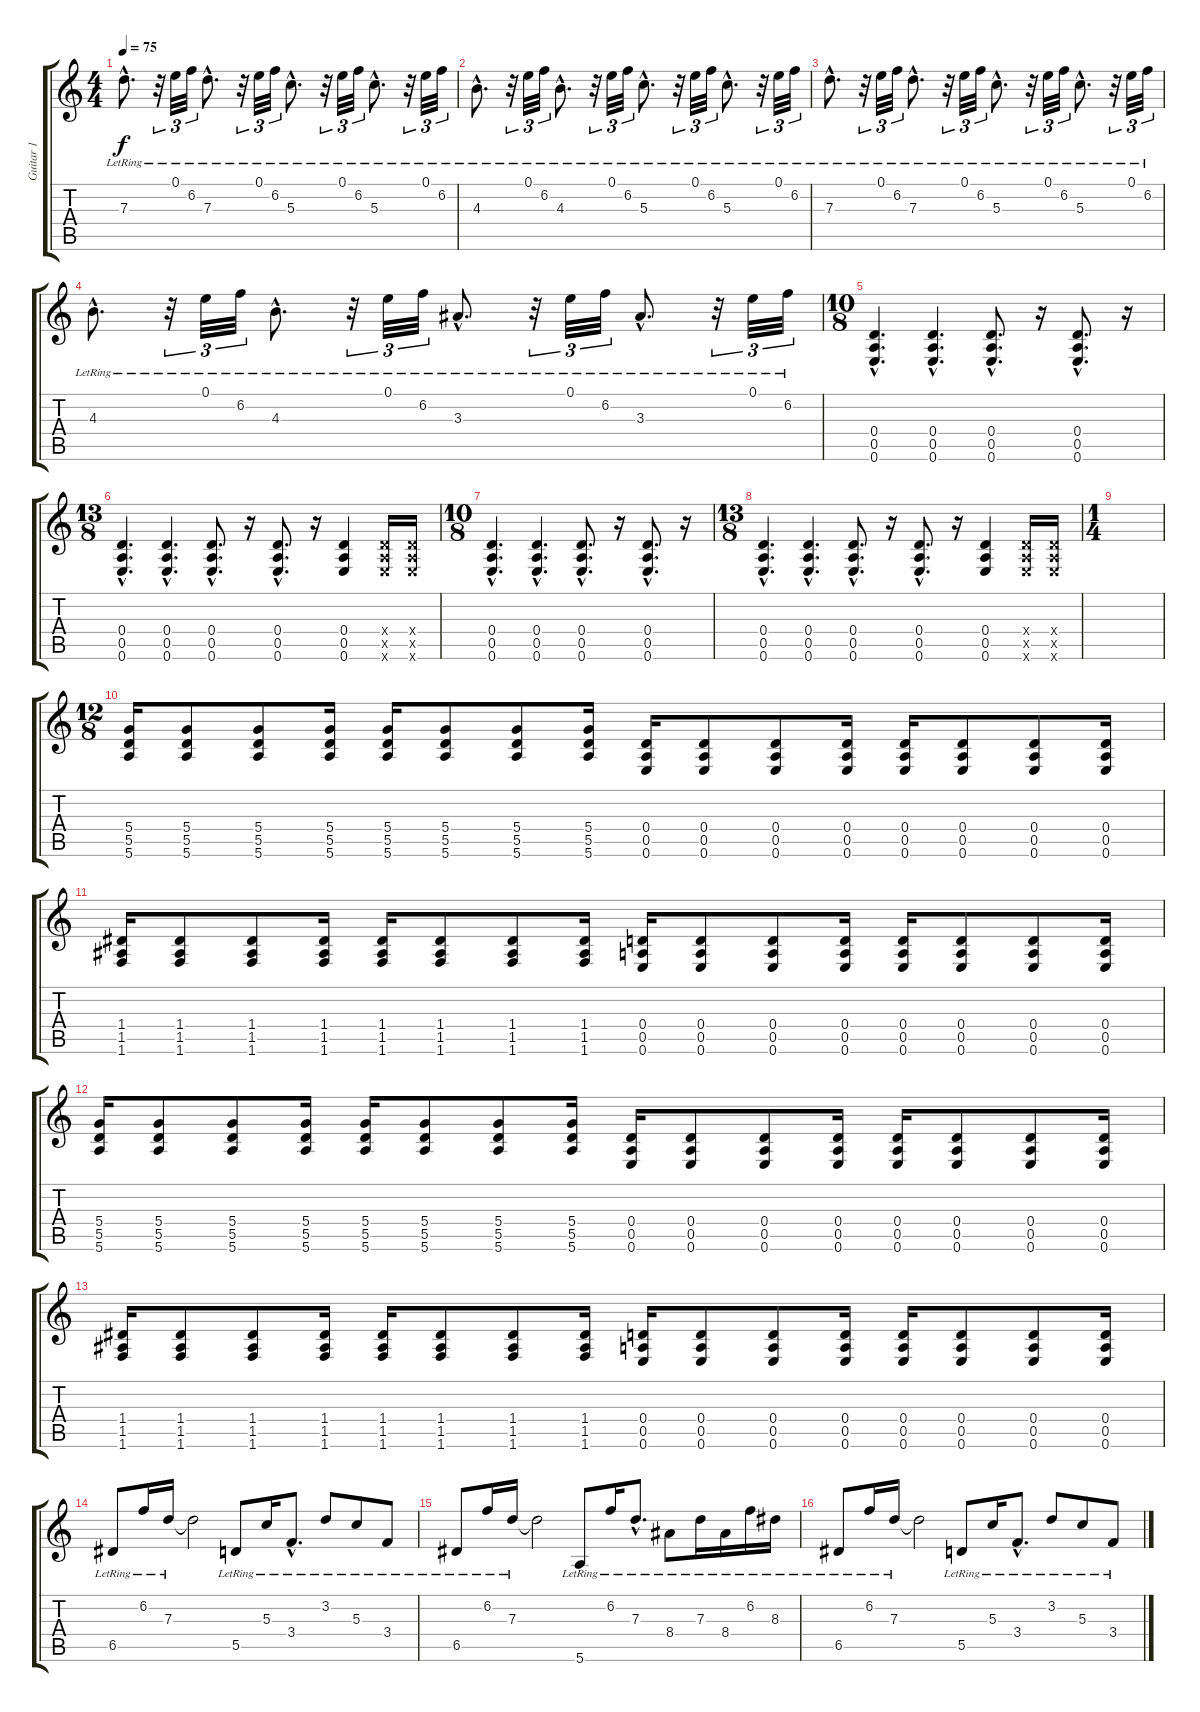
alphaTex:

\track ("Guitar 1" "Guitar 1") {instrument acousticguitarsteel}
\staff {score tabs}
\tuning (E4 B3 G3 D3 A2 E2) {hide}
\ts (4 4)
\tempo 75
\clef g2
\ks c
7.3{hac lr}.8{d dy f} r.32{tu (3 2)} 0.1{lr}.32{tu (3 2)} 6.2{lr}.32{tu (3 2)} 7.3{hac lr}.8{d} r.32{tu (3 2)} 0.1{lr}.32{tu (3 2)} 6.2{lr}.32{tu (3 2)} 5.3{hac lr}.8{d} r.32{tu (3 2)} 0.1{lr}.32{tu (3 2)} 6.2{lr}.32{tu (3 2)} 5.3{hac lr}.8{d} r.32{tu (3 2)} 0.1{lr}.32{tu (3 2)} 6.2{lr}.32{tu (3 2)} |
4.3{hac lr}.8{d} r.32{tu (3 2)} 0.1{lr}.32{tu (3 2)} 6.2{lr}.32{tu (3 2)} 4.3{hac lr}.8{d} r.32{tu (3 2)} 0.1{lr}.32{tu (3 2)} 6.2{lr}.32{tu (3 2)} 5.3{hac lr}.8{d} r.32{tu (3 2)} 0.1{lr}.32{tu (3 2)} 6.2{lr}.32{tu (3 2)} 5.3{hac lr}.8{d} r.32{tu (3 2)} 0.1{lr}.32{tu (3 2)} 6.2{lr}.32{tu (3 2)} |
7.3{hac lr}.8{d} r.32{tu (3 2)} 0.1{lr}.32{tu (3 2)} 6.2{lr}.32{tu (3 2)} 7.3{hac lr}.8{d} r.32{tu (3 2)} 0.1{lr}.32{tu (3 2)} 6.2{lr}.32{tu (3 2)} 5.3{hac lr}.8{d} r.32{tu (3 2)} 0.1{lr}.32{tu (3 2)} 6.2{lr}.32{tu (3 2)} 5.3{hac lr}.8{d} r.32{tu (3 2)} 0.1{lr}.32{tu (3 2)} 6.2{lr}.32{tu (3 2)} |
4.3{hac lr}.8{d} r.32{tu (3 2)} 0.1{lr}.32{tu (3 2)} 6.2{lr}.32{tu (3 2)} 4.3{hac lr}.8{d} r.32{tu (3 2)} 0.1{lr}.32{tu (3 2)} 6.2{lr}.32{tu (3 2)} 3.3{hac lr}.8{d} r.32{tu (3 2)} 0.1{lr}.32{tu (3 2)} 6.2{lr}.32{tu (3 2)} 3.3{hac lr}.8{d} r.32{tu (3 2)} 0.1{lr}.32{tu (3 2)} 6.2{lr}.32{tu (3 2)} |
\ts (10 8)
(0.4{hac} 0.5{hac} 0.6{hac}).4{d instrument distortionguitar} (0.4{hac} 0.5{hac} 0.6{hac}).4{d} (0.4{hac} 0.5{hac} 0.6{hac}).8{d} r.16 (0.4{hac} 0.5{hac} 0.6{hac}).8{d} r.16 |
\ts (13 8)
(0.4{hac} 0.5{hac} 0.6{hac}).4{d} (0.4{hac} 0.5{hac} 0.6{hac}).4{d} (0.4{hac} 0.5{hac} 0.6{hac}).8{d} r.16 (0.4{hac} 0.5{hac} 0.6{hac}).8{d} r.16 (0.4 0.5 0.6).4 (0.4{x} 0.5{x} 0.6{x}).16 (0.4{x} 0.5{x} 0.6{x}).16 |
\ts (10 8)
(0.4{hac} 0.5{hac} 0.6{hac}).4{d instrument distortionguitar} (0.4{hac} 0.5{hac} 0.6{hac}).4{d} (0.4{hac} 0.5{hac} 0.6{hac}).8{d} r.16 (0.4{hac} 0.5{hac} 0.6{hac}).8{d} r.16 |
\ts (13 8)
(0.4{hac} 0.5{hac} 0.6{hac}).4{d} (0.4{hac} 0.5{hac} 0.6{hac}).4{d} (0.4{hac} 0.5{hac} 0.6{hac}).8{d} r.16 (0.4{hac} 0.5{hac} 0.6{hac}).8{d} r.16 (0.4 0.5 0.6).4 (0.4{x} 0.5{x} 0.6{x}).16 (0.4{x} 0.5{x} 0.6{x}).16 |
\ts (1 4)
|
\ts (12 8)
(5.4 5.5 5.6).16 (5.4 5.5 5.6).8 (5.4 5.5 5.6).8 (5.4 5.5 5.6).16 (5.4 5.5 5.6).16 (5.4 5.5 5.6).8 (5.4 5.5 5.6).8 (5.4 5.5 5.6).16 (0.4 0.5 0.6).16 (0.4 0.5 0.6).8 (0.4 0.5 0.6).8 (0.4 0.5 0.6).16 (0.4 0.5 0.6).16 (0.4 0.5 0.6).8 (0.4 0.5 0.6).8 (0.4 0.5 0.6).16 |
(1.4 1.5 1.6).16 (1.4 1.5 1.6).8 (1.4 1.5 1.6).8 (1.4 1.5 1.6).16 (1.4 1.5 1.6).16 (1.4 1.5 1.6).8 (1.4 1.5 1.6).8 (1.4 1.5 1.6).16 (0.4 0.5 0.6).16 (0.4 0.5 0.6).8 (0.4 0.5 0.6).8 (0.4 0.5 0.6).16 (0.4 0.5 0.6).16 (0.4 0.5 0.6).8 (0.4 0.5 0.6).8 (0.4 0.5 0.6).16 |
(5.4 5.5 5.6).16 (5.4 5.5 5.6).8 (5.4 5.5 5.6).8 (5.4 5.5 5.6).16 (5.4 5.5 5.6).16 (5.4 5.5 5.6).8 (5.4 5.5 5.6).8 (5.4 5.5 5.6).16 (0.4 0.5 0.6).16 (0.4 0.5 0.6).8 (0.4 0.5 0.6).8 (0.4 0.5 0.6).16 (0.4 0.5 0.6).16 (0.4 0.5 0.6).8 (0.4 0.5 0.6).8 (0.4 0.5 0.6).16 |
(1.4 1.5 1.6).16 (1.4 1.5 1.6).8 (1.4 1.5 1.6).8 (1.4 1.5 1.6).16 (1.4 1.5 1.6).16 (1.4 1.5 1.6).8 (1.4 1.5 1.6).8 (1.4 1.5 1.6).16 (0.4 0.5 0.6).16 (0.4 0.5 0.6).8 (0.4 0.5 0.6).8 (0.4 0.5 0.6).16 (0.4 0.5 0.6).16 (0.4 0.5 0.6).8 (0.4 0.5 0.6).8 (0.4 0.5 0.6).16 |
6.5{lr}.8{instrument acousticguitarsteel} 6.2{lr}.16 7.3{lr}.16 7.3{t}.2 5.5{lr}.8 5.3{lr}.16 3.4{hac lr}.8{d} 3.2{lr}.8 5.3{lr}.8 3.4{lr}.8 |
6.5{lr}.8 6.2{lr}.16 7.3{lr}.16 7.3{t}.2 5.6{lr}.8 6.2{lr}.16 7.3{hac lr}.8{d} 8.4{lr}.8 7.3{lr}.16 8.4{lr}.16 6.2{lr}.16 8.3{lr}.16 |
6.5{lr}.8 6.2{lr}.16 7.3{lr}.16 7.3{t}.2 5.5{lr}.8 5.3{lr}.16 3.4{hac lr}.8{d} 3.2{lr}.8 5.3{lr}.8 3.4{lr}.8
